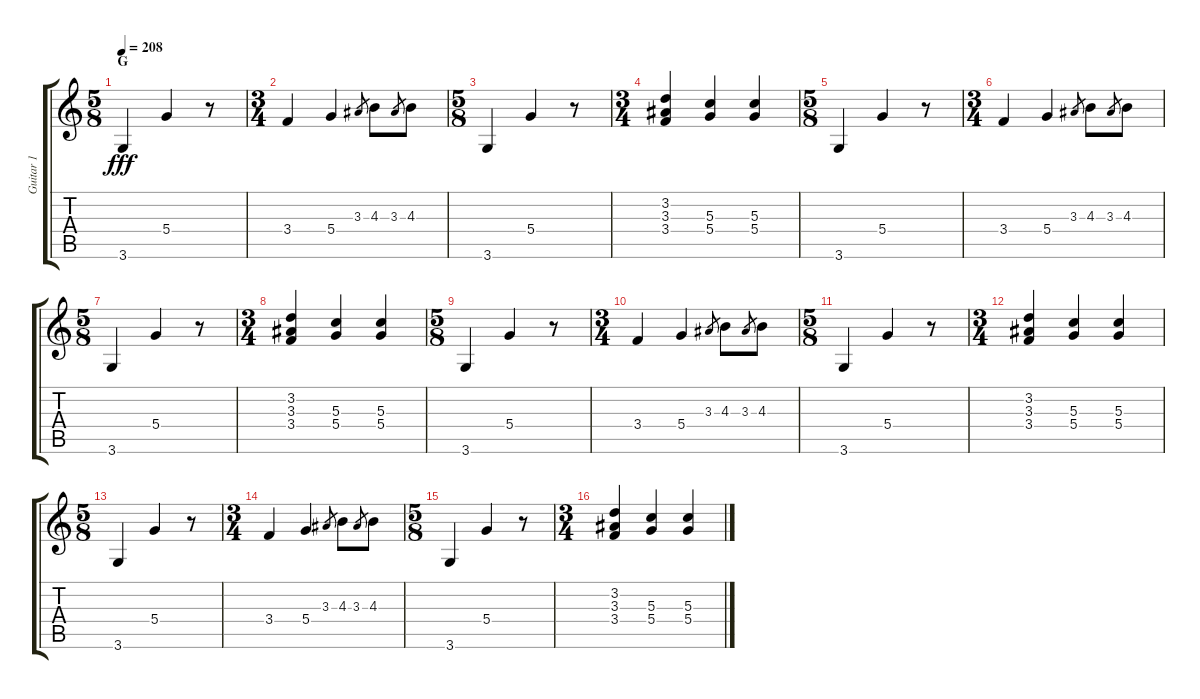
\track ("Guitar 1" "Guitar 1") {instrument electricguitarclean}
\staff {score tabs}
\tuning (E4 B3 G3 D3 A2 E2) {hide}
\ts (5 8)
\section ("" "G")
\tempo 208
\clef g2
\ks c
3.6.4{dy fff} 5.4.4 r.8 |
\ts (3 4)
3.4.4 5.4.4 3.3.8{gr} 4.3.8 3.3.8{gr} 4.3.8 |
\ts (5 8)
3.6.4 5.4.4 r.8 |
\ts (3 4)
(3.2 3.3 3.4).4 (5.3 5.4).4 (5.3 5.4).4 |
\ts (5 8)
3.6.4 5.4.4 r.8 |
\ts (3 4)
3.4.4 5.4.4 3.3.8{gr} 4.3.8 3.3.8{gr} 4.3.8 |
\ts (5 8)
3.6.4 5.4.4 r.8 |
\ts (3 4)
(3.2 3.3 3.4).4 (5.3 5.4).4 (5.3 5.4).4 |
\ts (5 8)
3.6.4 5.4.4 r.8 |
\ts (3 4)
3.4.4 5.4.4 3.3.8{gr} 4.3.8 3.3.8{gr} 4.3.8 |
\ts (5 8)
3.6.4 5.4.4 r.8 |
\ts (3 4)
(3.2 3.3 3.4).4 (5.3 5.4).4 (5.3 5.4).4 |
\ts (5 8)
3.6.4 5.4.4 r.8 |
\ts (3 4)
3.4.4 5.4.4 3.3.8{gr} 4.3.8 3.3.8{gr} 4.3.8 |
\ts (5 8)
3.6.4 5.4.4 r.8 |
\ts (3 4)
(3.2 3.3 3.4).4 (5.3 5.4).4 (5.3 5.4).4
